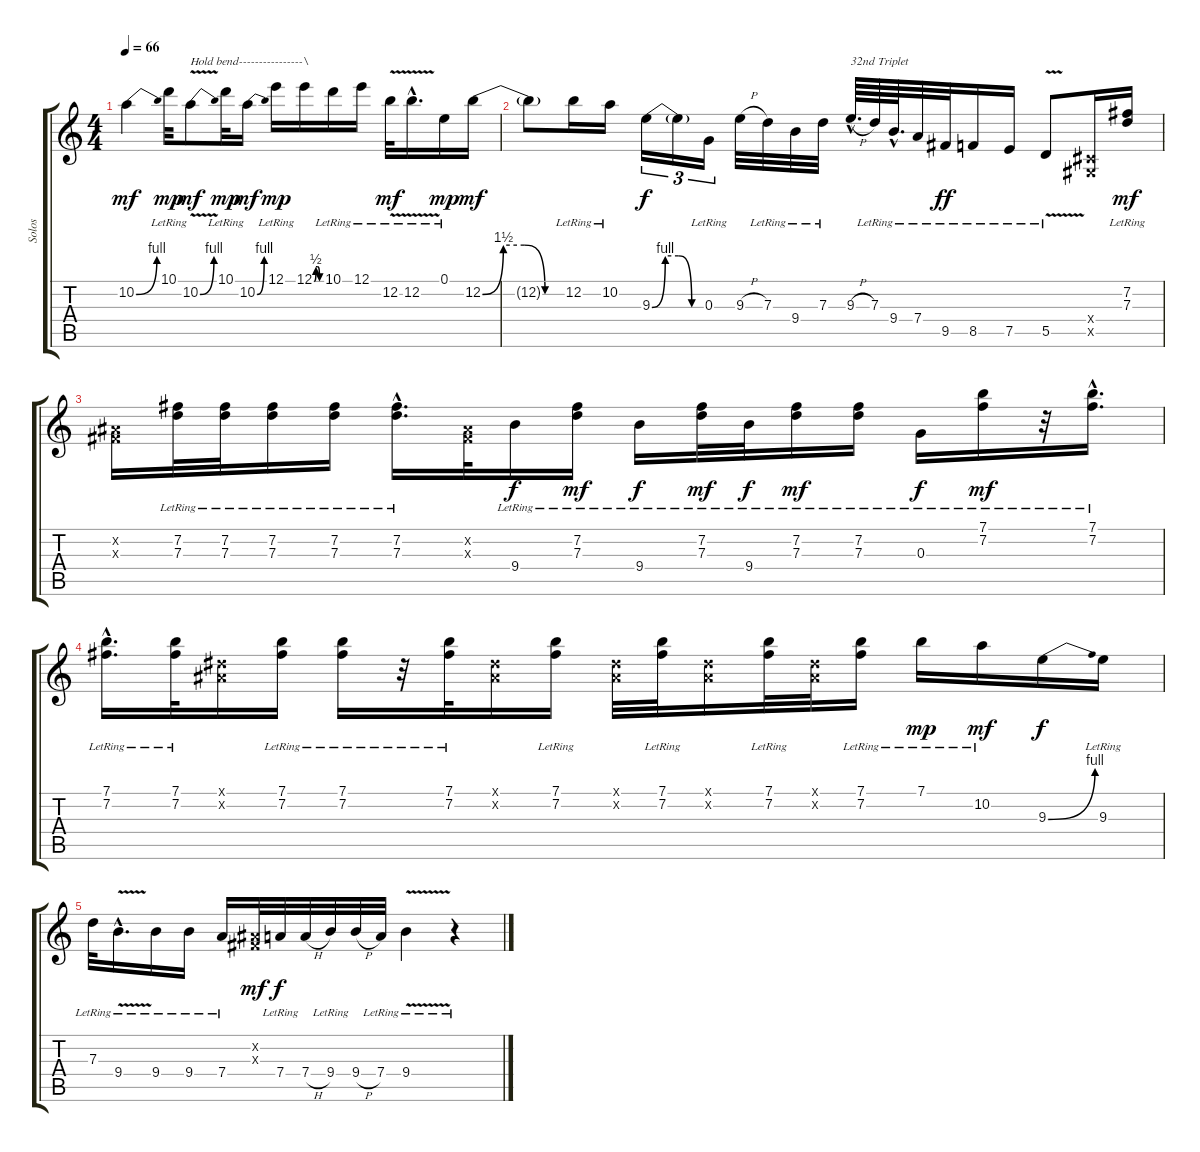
\track ("Solos" "Solos") {instrument distortionguitar}
\staff {score tabs}
\tuning (E4 B3 G3 D3 A2 E2) {hide}
\ts (4 4)
\tempo 66
\clef g2
\ks c
10.2{be (bend 0 0 60 4)}.4{dy mf balance 16} 10.1{lr}.32{dy mp} 10.2{be (bend 0 0 60 4) v}.8{txt "Hold bend----------------\\" dy mf} 10.1{lr}.32{dy mp} 10.2{be (bend 0 0 60 4)}.16{dy mf} 12.1{lr}.16{dy mp} 12.1{be (custom 0 0 15 2 30 2 45 0 60 0)}.16 10.1{lr}.16 12.1{lr}.16 12.2{v lr}.32{dy mf} 12.2{v hac lr}.16{d} 0.1{lr}.16{dy mp} 12.2{be (custom 0 0 15 6 30 6 45 0 60 0)}.16{dy mf} |
12.2{t}.8{balance 0} 12.2{lr}.16 10.2{lr}.16 9.3{be (custom 0 0 15 4 30 4 45 0 60 0)}.16{tu (3 2) dy f} 9.3{t}.16{tu (3 2)} 0.3{lr}.16{tu (3 2)} 9.3{h}.32 7.3{lr}.32 9.4{lr}.32 7.3{lr}.32 9.3{h hac}.64{d txt "32nd Triplet" balance 16} 7.3{lr}.64 9.4{hac lr}.64{d} 7.4{lr}.32 9.5{lr}.32{dy ff} 8.5{lr}.16 7.5{lr}.16 5.5{v lr}.8 (-1.4{x} -1.5{x}).16 (7.2{lr} 7.3{lr}).16{dy mf} |
(-1.2{x} -1.3{x}).16{balance 8} (7.2{lr} 7.3{lr}).32 (7.2{lr} 7.3{lr}).32 (7.2{lr} 7.3{lr}).16 (7.2{lr} 7.3{lr}).16 (7.2{hac lr} 7.3{hac lr}).16{d} (-1.2{x} -1.3{x}).32 9.4{lr}.16{dy f} (7.2{lr} 7.3{lr}).16{dy mf} 9.4{lr}.16{dy f} (7.2{lr} 7.3{lr}).32{dy mf} 9.4{lr}.32{dy f} (7.2{lr} 7.3{lr}).16{dy mf} (7.2{lr} 7.3{lr}).16 0.3{lr}.16{dy f volume 0} (7.1{lr} 7.2{lr}).16{dy mf} r.32 (7.1{hac lr} 7.2{hac lr}).16{d} |
(7.1{hac lr} 7.2{hac lr}).16{d} (7.1{lr} 7.2{lr}).32 (-1.1{x} -1.2{x}).16 (7.1{lr} 7.2{lr}).16 (7.1{lr} 7.2{lr}).16 r.32 (7.1{lr} 7.2{lr}).32 (-1.1{x} -1.2{x}).16 (7.1{lr} 7.2{lr}).16 (-1.1{x} -1.2{x}).32 (7.1{lr} 7.2{lr}).32 (-1.1{x} -1.2{x}).16 (7.1{lr} 7.2{lr}).32 (-1.1{x} -1.2{x}).32 (7.1{lr} 7.2{lr}).16 7.1{lr}.16{dy mp} 10.2{lr}.16{dy mf} 9.3{be (bend 0 0 60 4)}.16{dy f} 9.3{lr}.16 |
7.3{lr}.32 9.4{v hac lr}.16{d} 9.4{lr}.16 9.4{lr}.16 7.4{lr}.16 (-1.2{x} -1.3{x}).32{dy mf} 7.4{lr}.32{dy f} 7.4{h}.32 9.4{lr}.32 9.4{h}.32 7.4{lr}.32 9.4{v lr}.4 r.4
